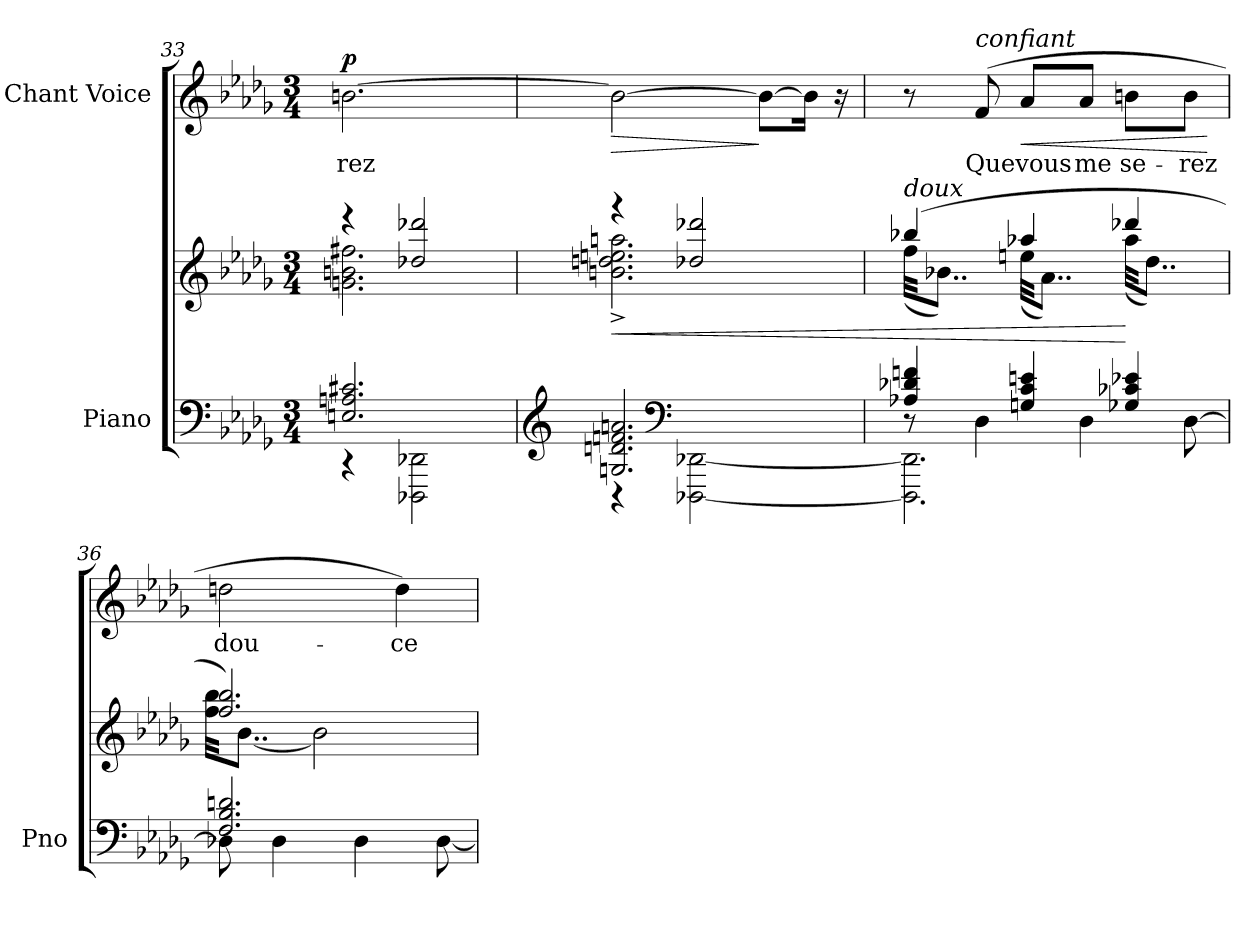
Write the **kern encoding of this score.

**kern	**kern	**dynam	**kern	**text	**dynam
*part2	*part2	*part2	*part1	*part1	*part1
*staff3	*staff2	*staff2/3	*staff1	*staff1	*staff1
*I"Piano	*	*	*I"Chant Voice	*	*
*I'Pno	*	*	*	*	*
*clefF4	*clefG2	*	*clefG2	*	*
*k[b-e-a-d-g-]	*k[b-e-a-d-g-]	*	*k[b-e-a-d-g-]	*	*
*M3/4	*M3/4	*	*M3/4	*	*
=33	=33	=33	=33	=33	=33
*^	*^	*	*	*	*
!	!	!	!	!	!	!	!LO:DY:a
2.En/ 2.An/ 2.c#X/	4r	4r	2.gn\ 2.bn\ 2.ff#X\	.	[2.bn\	-rez	p
.	2DDD-X\ 2DD-X\	2dd-X/ 2ddd-X/	.	.	.	.	.
=34	=34	=34	=34	=34	=34	=34	=34
*clefG2	*	*	*	*	*	*	*
!	!	!	!	!LO:HP:b	!	!	!LO:HP:b
2.Gn/ 2.dn/ 2.fn/ 2.an/	4r	4r	2.bn\^ 2.ddn\^ 2.een\^ 2.aan\^	<	2bn\_	.	>
*clefF4	*	*	*	*	*	*	*
.	[2DDD-X\ [2DD-X\	2dd-X/ 2ddd-X/	.	.	.	.	.
.	.	.	.	.	8b\L_	.	]
.	.	.	.	.	16b\Jk]	.	.
.	.	.	.	.	16r	.	.
=35	=35	=35	=35	=35	=35	=35	=35
*	*^	*	*	*	*	*	*
!	!	!	!LO:TX:i:t=doux	!	!	!	!	!
4A-X/ 4d-X/ 4fn/	2.DDD-\] 2.DD-\]	8r	(4bb-X/	(>32ff\KKL	.	8r	.	.
.	.	.	.	8..b-X\J)	.	.	.	.
!	!	!	!	!	!	!LO:TX:i:t=confiant	!	!
.	.	4D-\	.	.	.	(8f/	Que	.
!	!	!	!	!	!	!	!	!LO:HP:b
4Gn/ 4c/ 4en/	.	.	4aa-X/	(>32een\KKL	.	8a-/L	vous	<
.	.	.	.	8..a-\J)	.	.	.	.
.	.	4D-\	.	.	.	8a-/J	me	.
4G-X/ 4c-X/ 4e-X/	.	.	4ddd-X/	(>32aa-\KKL	[	8bn\L	se-	.
.	.	.	.	8..dd-\J)	.	.	.	.
.	.	[8D-\	.	.	.	8b\J	-rez	.
*v	*v	*v	*	*	*	*	*	*
*	*v	*v	*	*	*	*
.	.	.	.	.	[
=36	=36	=36	=36	=36	=36
*^	*^	*	*	*	*
2.F/ 2.B-/ 2.dn/	8D-X\]	2.ff/ 2.bb-/)	32ff\ 32bb-\KKL	.	2ddn\	dou-	.
.	.	.	[8..b-\J	.	.	.	.
.	4D-\	.	.	.	.	.	.
.	.	.	2b-\]	.	.	.	.
.	4D-\	.	.	.	.	.	.
.	.	.	.	.	4dd\)	-ce	.
.	[8D-\	.	.	.	.	.	.
*v	*v	*	*	*	*	*	*
*	*v	*v	*	*	*	*
=	=	=	=	=	=
*-	*-	*-	*-	*-	*-
